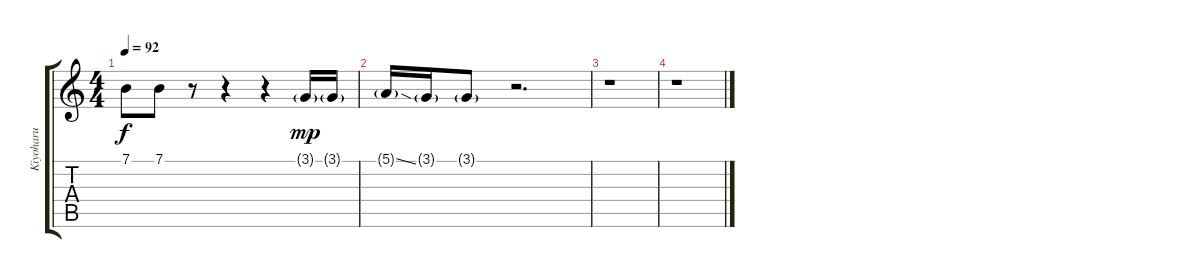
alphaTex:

\track ("Kiyoharu" "Kiyoharu") {instrument baritonesax}
\staff {score tabs}
\tuning (E4 B3 G3 D3 A2 E2) {hide}
\ts (4 4)
\tempo 92
\clef g2
\ks c
7.1.8{dy f} 7.1.8 r.8 r.4 r.4 3.1{g}.16{dy mp} 3.1{g}.16 |
5.1{ss g}.16 3.1{g}.16 3.1{g}.8 r.2{d} |
r.1 |
r.1
